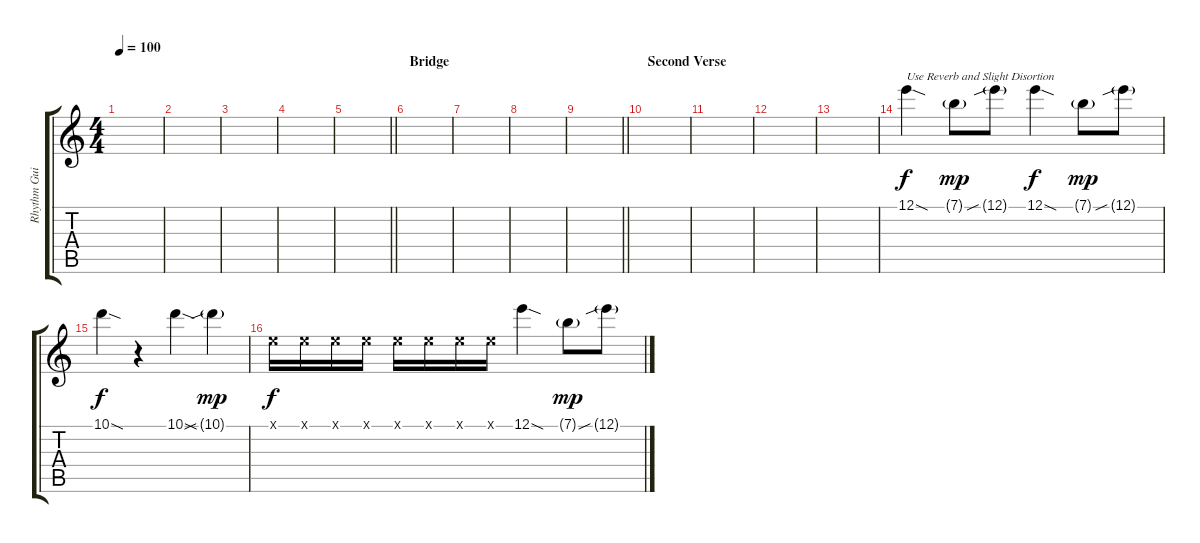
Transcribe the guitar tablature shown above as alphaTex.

\track ("Rhythm Guitar - Johnny Marr" "Rhythm Gui") {instrument overdrivenguitar}
\staff {score tabs}
\tuning (E4 B3 G3 D3 A2 E2) {hide}
\ts (4 4)
\tempo 100
\clef g2
\ks c
|
|
|
|
\barLineRight lightlight
|
\section ("" "Bridge")
|
|
|
\barLineRight lightlight
|
\section ("" "Second Verse")
|
|
|
|
12.1{sod}.4{txt "Use Reverb and Slight Disortion" volume 7} 7.1{g}.8{dy mp} 12.1{sib g}.8 12.1{sod}.4{dy f} 7.1{g}.8{dy mp} 12.1{sib g}.8 |
10.1{sod}.4{dy f} r.4 10.1{sod}.4 10.1{sib g}.4{dy mp} |
0.1{x}.16{dy f} 0.1{x}.16 0.1{x}.16 0.1{x}.16 0.1{x}.16 0.1{x}.16 0.1{x}.16 0.1{x}.16 12.1{sod}.4 7.1{g}.8{dy mp} 12.1{sib g}.8
